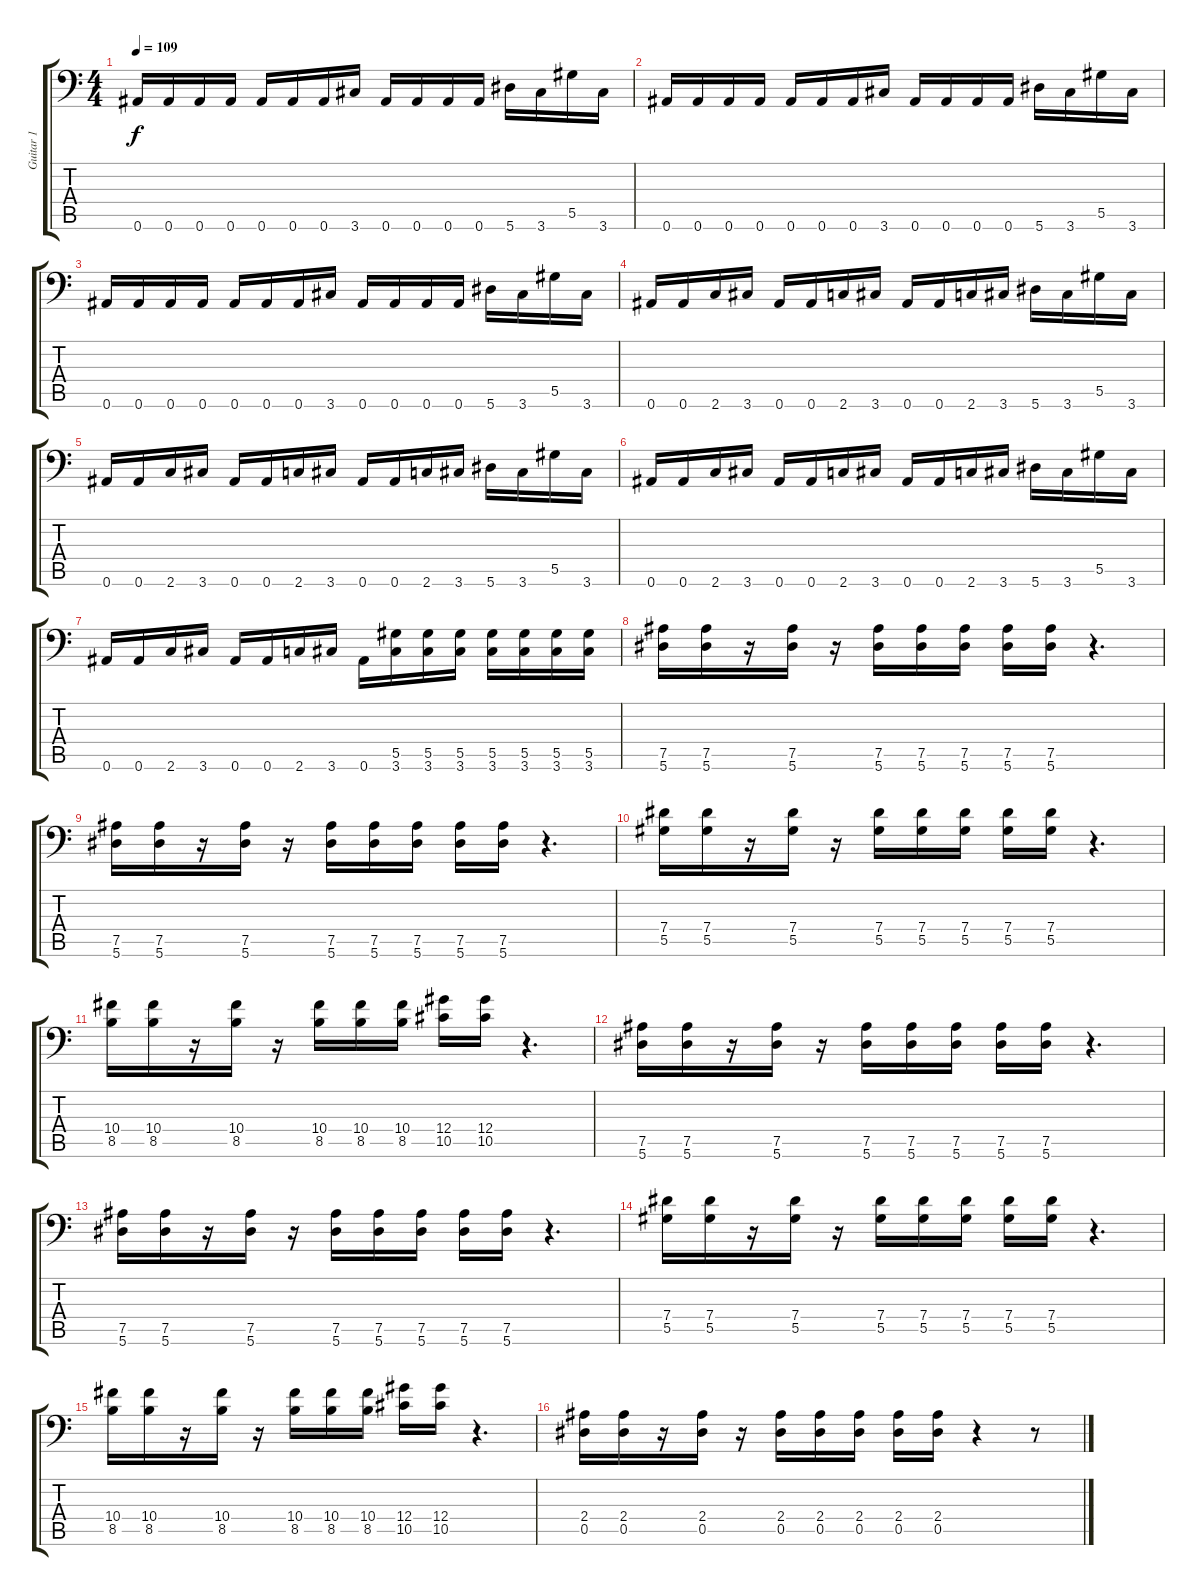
\track ("Guitar 1" "Guitar 1") {instrument distortionguitar}
\staff {score tabs}
\tuning (Bb3 F3 Db3 Ab2 Eb2 Bb1) {hide}
\ts (4 4)
\tempo 109
\clef f4
\ks c
0.6.16{dy f} 0.6.16 0.6.16 0.6.16 0.6.16 0.6.16 0.6.16 3.6.16 0.6.16 0.6.16 0.6.16 0.6.16 5.6.16 3.6.16 5.5.16 3.6.16 |
0.6.16 0.6.16 0.6.16 0.6.16 0.6.16 0.6.16 0.6.16 3.6.16 0.6.16 0.6.16 0.6.16 0.6.16 5.6.16 3.6.16 5.5.16 3.6.16 |
0.6.16 0.6.16 0.6.16 0.6.16 0.6.16 0.6.16 0.6.16 3.6.16 0.6.16 0.6.16 0.6.16 0.6.16 5.6.16 3.6.16 5.5.16 3.6.16 |
0.6.16 0.6.16 2.6.16 3.6.16 0.6.16 0.6.16 2.6.16 3.6.16 0.6.16 0.6.16 2.6.16 3.6.16 5.6.16 3.6.16 5.5.16 3.6.16 |
0.6.16 0.6.16 2.6.16 3.6.16 0.6.16 0.6.16 2.6.16 3.6.16 0.6.16 0.6.16 2.6.16 3.6.16 5.6.16 3.6.16 5.5.16 3.6.16 |
0.6.16 0.6.16 2.6.16 3.6.16 0.6.16 0.6.16 2.6.16 3.6.16 0.6.16 0.6.16 2.6.16 3.6.16 5.6.16 3.6.16 5.5.16 3.6.16 |
0.6.16 0.6.16 2.6.16 3.6.16 0.6.16 0.6.16 2.6.16 3.6.16 0.6.16 (5.5 3.6).16 (5.5 3.6).16 (5.5 3.6).16 (5.5 3.6).16 (5.5 3.6).16 (5.5 3.6).16 (5.5 3.6).16 |
(7.5 5.6).16 (7.5 5.6).16 r.16 (7.5 5.6).16 r.16 (7.5 5.6).16 (7.5 5.6).16 (7.5 5.6).16 (7.5 5.6).16 (7.5 5.6).16 r.4{d} |
(7.5 5.6).16 (7.5 5.6).16 r.16 (7.5 5.6).16 r.16 (7.5 5.6).16 (7.5 5.6).16 (7.5 5.6).16 (7.5 5.6).16 (7.5 5.6).16 r.4{d} |
(7.4 5.5).16 (7.4 5.5).16 r.16 (7.4 5.5).16 r.16 (7.4 5.5).16 (7.4 5.5).16 (7.4 5.5).16 (7.4 5.5).16 (7.4 5.5).16 r.4{d} |
(10.4 8.5).16 (10.4 8.5).16 r.16 (10.4 8.5).16 r.16 (10.4 8.5).16 (10.4 8.5).16 (10.4 8.5).16 (12.4 10.5).16 (12.4 10.5).16 r.4{d} |
(7.5 5.6).16 (7.5 5.6).16 r.16 (7.5 5.6).16 r.16 (7.5 5.6).16 (7.5 5.6).16 (7.5 5.6).16 (7.5 5.6).16 (7.5 5.6).16 r.4{d} |
(7.5 5.6).16 (7.5 5.6).16 r.16 (7.5 5.6).16 r.16 (7.5 5.6).16 (7.5 5.6).16 (7.5 5.6).16 (7.5 5.6).16 (7.5 5.6).16 r.4{d} |
(7.4 5.5).16 (7.4 5.5).16 r.16 (7.4 5.5).16 r.16 (7.4 5.5).16 (7.4 5.5).16 (7.4 5.5).16 (7.4 5.5).16 (7.4 5.5).16 r.4{d} |
(10.4 8.5).16 (10.4 8.5).16 r.16 (10.4 8.5).16 r.16 (10.4 8.5).16 (10.4 8.5).16 (10.4 8.5).16 (12.4 10.5).16 (12.4 10.5).16 r.4{d} |
(2.4 0.5).16 (2.4 0.5).16 r.16 (2.4 0.5).16 r.16 (2.4 0.5).16 (2.4 0.5).16 (2.4 0.5).16 (2.4 0.5).16 (2.4 0.5).16 r.4 r.8
